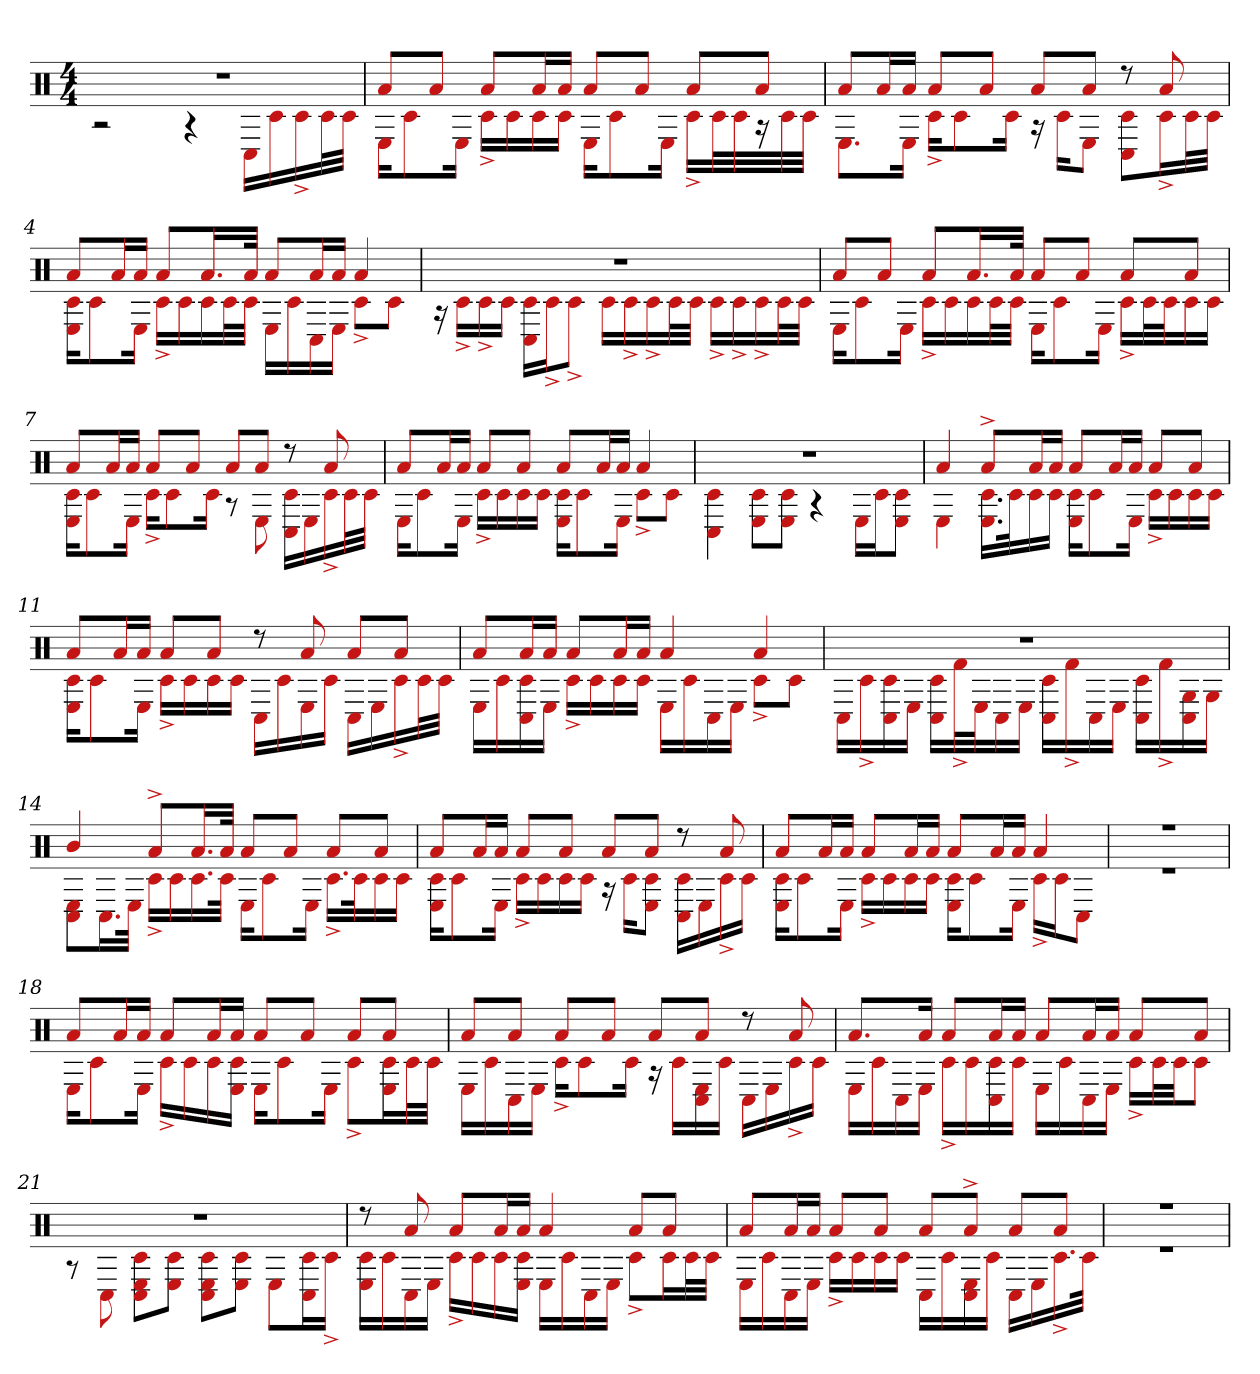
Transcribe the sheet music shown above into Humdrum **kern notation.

**kern
*part1
*staff1
*clefX
*k[]
*M4/4
=1
*^
1r	2r
.	4r
.	16C#LL
.	16c#
.	16c#^
.	32c#L
.	32c#JJJ
=2	=2
8aL	16EKL
.	8c#
8aJ	.
.	16EJk
8aL	16c#^LL
.	16c#
16aL	16c#
16aJJ	16c#JJ
8aL	16EKL
.	8c#
8aJ	.
.	16EJk
8aL	16c#^LL
.	32c#L
.	32c#
8aJ	16r
.	32c#
.	32c#JJJ
=3	=3
8aL	8.EL
16aL	.
16aJJ	16EJk
8aL	16c#^KL
.	8c#
8aJ	.
.	16c#Jk
8aL	16r
.	16c#KL
8aJ	8EJ
8r	8c# 8C#L
8a	16c#^L
.	32c#L
.	32c#JJJ
=4	=4
8aL	16E 16c#KL
.	8c#
16aL	.
16aJJ	16EJk
8aL	16c#^LL
.	16c#
16.aL	16c#
.	32c#L
32aJJk	32c#JJJ
8aL	16ELL
.	16c#
16aL	16C#
16aJJ	16EJJ
4a	8c#^L
.	8c#J
=5	=5
1r	16r
.	16c#^LL
.	16c#^
.	16c#JJ
.	16C# 16c#LL
.	16c#^J
.	8c#^J
.	16c#LL
.	16c#^
.	16c#^
.	32c#L
.	32c#JJJ
.	16c#^LL
.	16c#^
.	16c#^
.	32c#L
.	32c#JJJ
=6	=6
8aL	16EKL
.	8c#
8aJ	.
.	16EJk
8aL	16c#^LL
.	16c#
16.aL	16c#
.	32c#L
32aJJk	32c#JJJ
8aL	16EKL
.	8c#
8aJ	.
.	16EJk
8aL	16c#^LL
.	32c#L
.	32c#J
8aJ	16c#
.	16c#JJ
=7	=7
8aL	16E 16c#KL
.	8c#
16aL	.
16aJJ	16EJk
8aL	16c#^KL
.	8c#
8aJ	.
.	16c#Jk
8aL	8r
8aJ	8E
8r	16c# 16C#LL
.	16E
8a	16c#^
.	32c#L
.	32c#JJJ
=8	=8
8aL	16EKL
.	8c#
16aL	.
16aJJ	16EJk
8aL	16c#^LL
.	16c#
8aJ	16c#
.	16c#JJ
8aL	16E 16c#KL
.	8c#
16aL	.
16aJJ	16EJk
4a	8c#^L
.	8c#J
=9	=9
1r	4c# 4C#
.	8c# 8EL
.	8c# 8EJ
.	4r
.	16ELL
.	16c#J
.	8c# 8EJ
=10	=10
4a	4E
8a^L	16.E 16.c#LL
.	32c#k
16aL	16c#
16aJJ	16c#JJ
8aL	16c# 16EKL
.	8c#
16aL	.
16aJJ	16EJk
8aL	16c#^LL
.	16c#
8aJ	16c#
.	16c#JJ
=11	=11
8aL	16c# 16EKL
.	8c#
16aL	.
16aJJ	16EJk
8aL	16c#^LL
.	16c#
8aJ	16c#
.	16c#JJ
8r	16C#LL
.	16c#
8a	16E
.	16c#JJ
8aL	16C#LL
.	16E
8aJ	16c#^
.	32c#L
.	32c#JJJ
=12	=12
8aL	16ELL
.	16c#
16aL	16C# 16c#
16aJJ	16EJJ
8aL	16c#^LL
.	16c#
16aL	16c#
16aJJ	16c#JJ
4a	16ELL
.	16c#
.	16C#
.	16EJJ
4a	8c#^L
.	8c#J
=13	=13
1r	16C#LL
.	16c#^
.	16C# 16c#
.	16EJJ
.	16C# 16c#LL
.	32f#^L
.	32EJ
.	16C#
.	16EJJ
.	16C# 16c#LL
.	16f#^
.	16C#
.	16EJJ
.	16C# 16c#LL
.	16f#^
.	16C# 16G
.	16GJJ
=14	=14
4b	8C# 8EL
.	16.C#L
.	32EJJk
8a^L	16c#^LL
.	16c#
16.aL	16.c#
32aJJk	32c#JJk
8aL	16EKL
.	8c#
8aJ	.
.	16EJk
8aL	16.c#^LL
.	32c#k
8aJ	16c#
.	16c#JJ
=15	=15
8aL	16E 16c#KL
.	8c#
16aL	.
16aJJ	16EJk
8aL	16c#^LL
.	16c#
8aJ	16c#
.	16c#JJ
8aL	16r
.	16c#KL
8aJ	8c# 8EJ
8r	16c# 16C#LL
.	16E
8a	16c#^
.	16c#JJ
=16	=16
8aL	16c# 16EKL
.	8c#
16aL	.
16aJJ	16EJk
8aL	16c#^LL
.	16c#
16aL	16c#
16aJJ	16c#JJ
8aL	16c# 16EKL
.	8c#
16aL	.
16aJJ	16EJk
4a	16c#^LL
.	16c#J
.	8C#J
=17	=17
1r	1r
=18	=18
8aL	16EKL
.	8c#
16aL	.
16aJJ	16EJk
8aL	16c#^LL
.	16c#
16aL	16c#
16aJJ	16c# 16EJJ
8aL	16EKL
.	8c#
8aJ	.
.	16EJk
8aL	8c#^L
8aJ	16E 16c#L
.	32c#L
.	32c#JJJ
=19	=19
8aL	16ELL
.	16c#
8aJ	16C#
.	16EJJ
8aL	16c#^KL
.	8c#
8aJ	.
.	16c#Jk
8aL	16r
.	16c#LL
8aJ	16C# 16E
.	16c#JJ
8r	16C#LL
.	16E
8a	16c#^
.	16c#JJ
=20	=20
8.aL	16ELL
.	16c#
.	16C#
16aJk	16EJJ
8aL	16c#^LL
.	16c#
16aL	16C# 16c#
16aJJ	16c#JJ
8aL	16ELL
.	16c#
16aL	16C#
16aJJ	16EJJ
8aL	16c#^LL
.	32c#L
.	32c#JJ
8aJ	8c#J
=21	=21
1r	8r
.	8C#
.	8E 8C# 8c#L
.	8c# 8EJ
.	8E 8C# 8c#L
.	8c# 8EJ
.	8EL
.	16C# 16c#L
.	16c#^JJ
=22	=22
8r	16E 16c#LL
.	16c#
8a	16C#
.	16EJJ
8aL	16c#^LL
.	16c#
16aL	16c#
16aJJ	16E 16c#JJ
4a	16ELL
.	16c#
.	16C#
.	16EJJ
8aL	8c#^L
8aJ	16c#L
.	32c#L
.	32c#JJJ
=23	=23
8aL	16ELL
.	16c#
16aL	16C#
16aJJ	16EJJ
8aL	16c#^LL
.	16c#
8aJ	16c#
.	16c#JJ
8aL	16C#LL
.	16c#
8a^J	16C# 16E
.	16c#JJ
8aL	16C#LL
.	16E
8aJ	16.c#^
.	32c#JJk
=24	=24
1r	1r
*v	*v
=
*-
